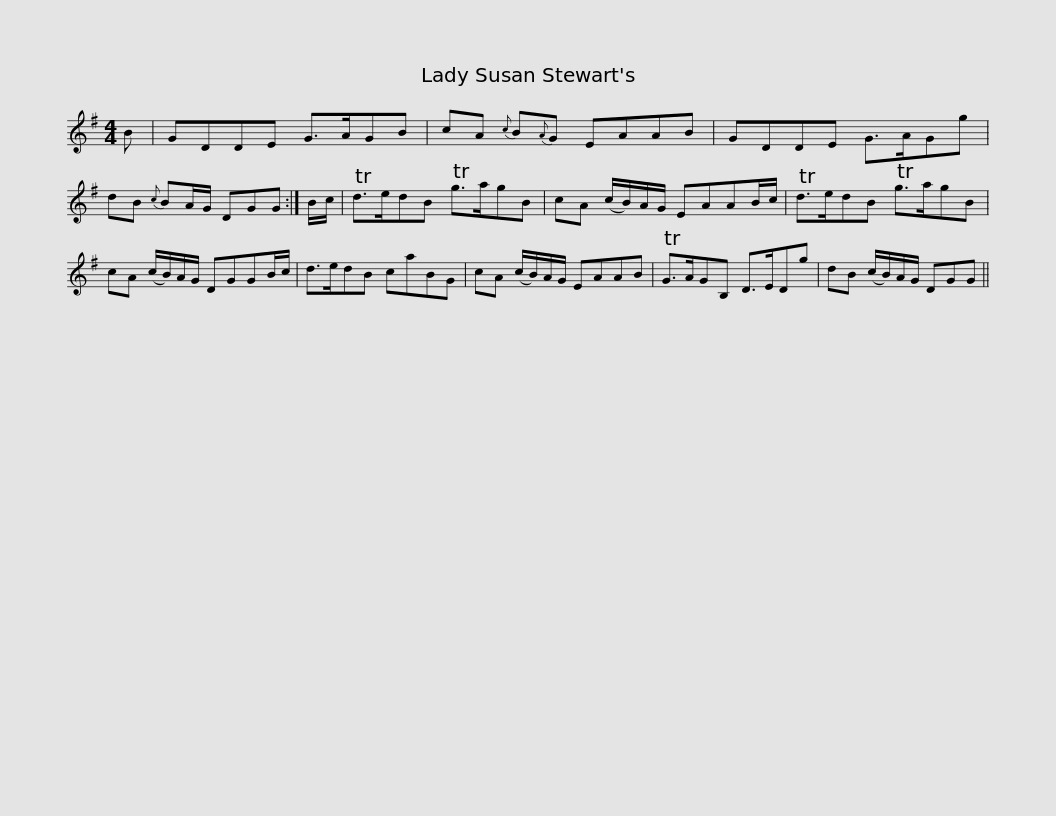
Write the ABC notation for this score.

X:1
L:1/8
M:4/4
I:linebreak $
K:G
V:1 treble
V:1
 B | GDDE G>AGB | cA{c} B{A}G EAAB | GDDE G>AGg | dB{c} BA/G/ DGG :| %5
 B/c/ |$ Td>edB Tg>agB | cA (c/B/)A/G/ EAAB/c/ | Td>edB Tg>agB | cA (c/B/)A/G/ DGGB/c/ |$ %10
 d>edB caBG | cA (c/B/)A/G/ EAAB | TG>AGB, D>EDg | dB (c/B/)A/G/ DGG || %14
